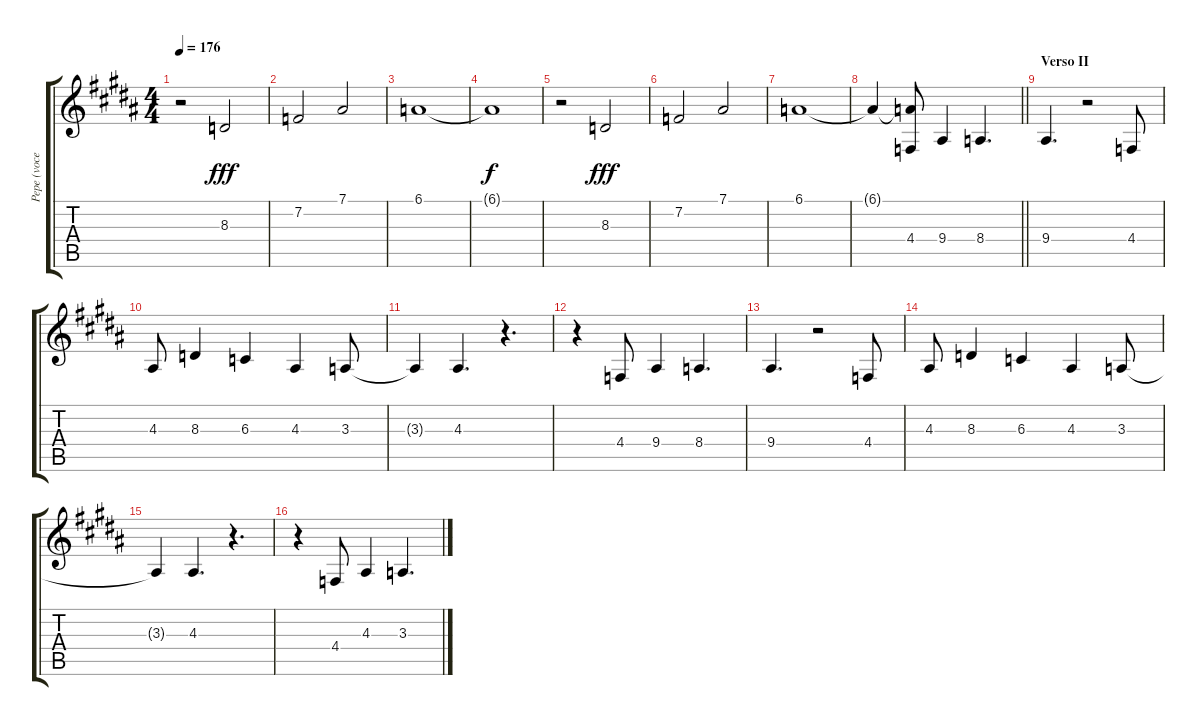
\track ("Pepe (voces)" "Pepe (voce") {instrument tenorsax}
\staff {score tabs}
\tuning (Eb4 Bb3 Gb3 Db3 Ab2 Eb2) {hide}
\ts (4 4)
\tempo 176
\clef g2
\ks b
r.2{dy f} 8.3.2{dy fff} |
7.2.2 7.1.2 |
6.1.1 |
6.1{t}.1{dy f} |
r.2 8.3.2{dy fff} |
7.2.2 7.1.2 |
6.1.1 |
\barLineRight lightlight
6.1{t}.4 (6.1{t} 4.4).8 9.4.4 8.4.4{d} |
\section ("" "Verso II")
9.4.4{d} r.2 4.4.8 |
4.3.8 8.3.4 6.3.4 4.3.4 3.3.8 |
3.3{t}.4 4.3.4{d} r.4{d} |
r.4 4.4.8 9.4.4 8.4.4{d} |
9.4.4{d} r.2 4.4.8 |
4.3.8 8.3.4 6.3.4 4.3.4 3.3.8 |
3.3{t}.4 4.3.4{d} r.4{d} |
r.4 4.4.8 4.3.4 3.3.4{d}
